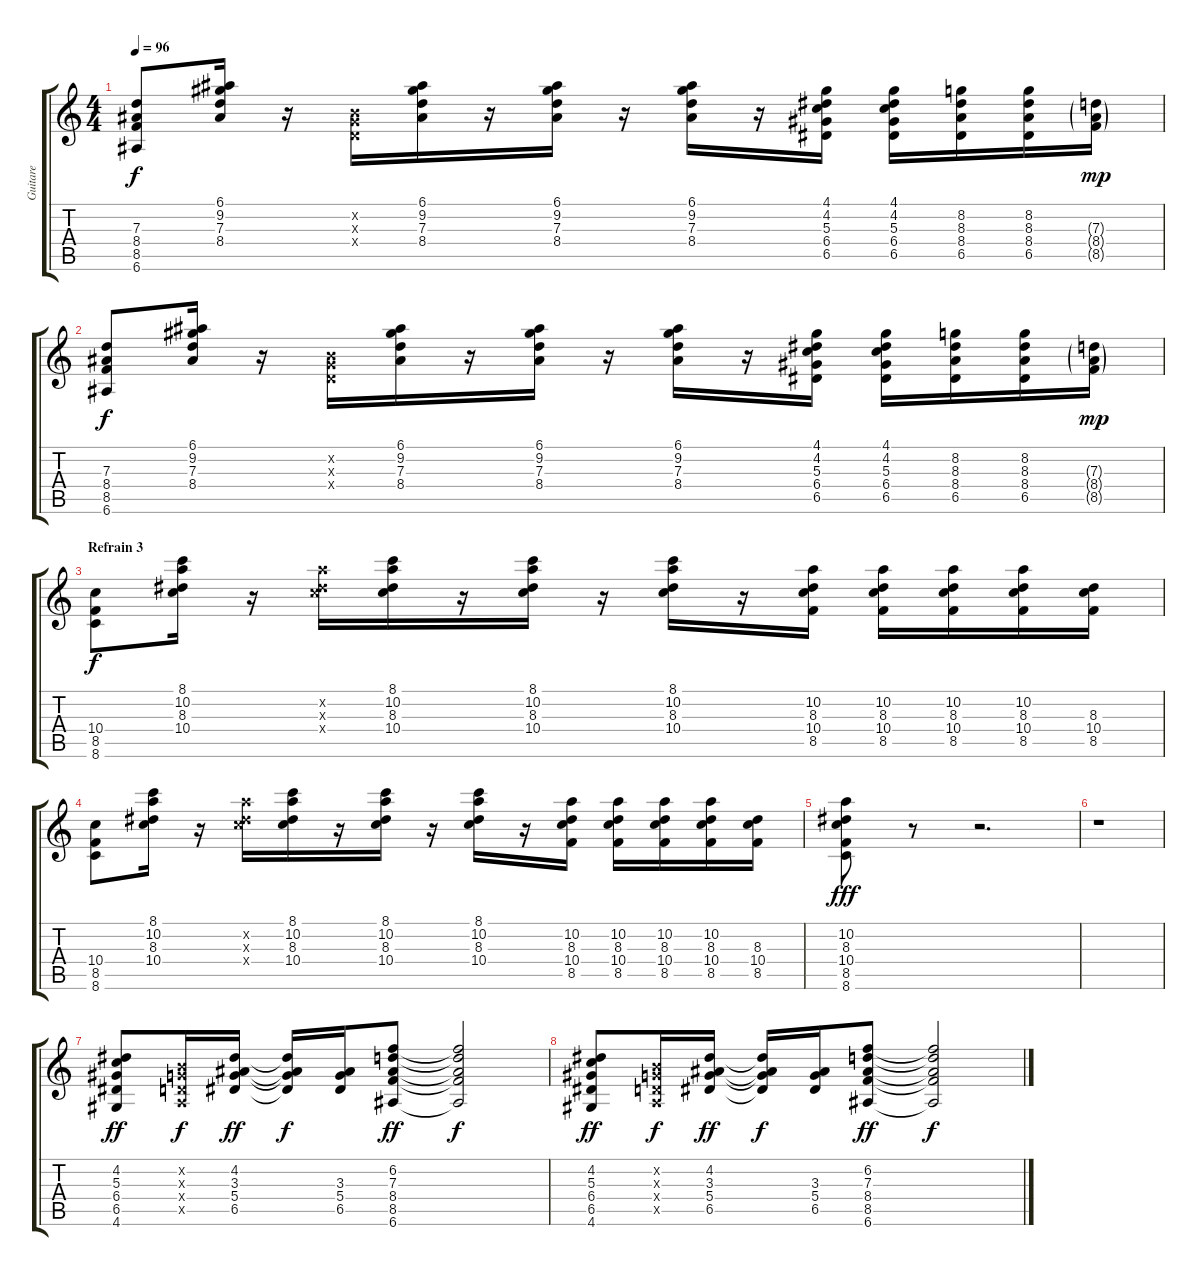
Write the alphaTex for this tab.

\track ("Guitare" "Guitare") {instrument electricguitarmuted}
\staff {score tabs}
\tuning (E4 B3 G3 D3 A2 E2) {hide}
\ts (4 4)
\tempo 96
\clef g2
\ks c
(7.3 8.4 8.5 6.6).8{dy f} (6.1 9.2 7.3 8.4).16 r.16 (0.2{x} 0.3{x} 0.4{x}).16 (6.1 9.2 7.3 8.4).16 r.16 (6.1 9.2 7.3 8.4).16 r.16 (6.1 9.2 7.3 8.4).16 r.16 (4.1 4.2 5.3 6.4 6.5).16 (4.1 4.2 5.3 6.4 6.5).16 (8.2 8.3 8.4 6.5).16 (8.2 8.3 8.4 6.5).16 (7.3{g} 8.4{g} 8.5{g}).16{dy mp} |
(7.3 8.4 8.5 6.6).8{dy f} (6.1 9.2 7.3 8.4).16 r.16 (0.2{x} 0.3{x} 0.4{x}).16 (6.1 9.2 7.3 8.4).16 r.16 (6.1 9.2 7.3 8.4).16 r.16 (6.1 9.2 7.3 8.4).16 r.16 (4.1 4.2 5.3 6.4 6.5).16 (4.1 4.2 5.3 6.4 6.5).16 (8.2 8.3 8.4 6.5).16 (8.2 8.3 8.4 6.5).16 (7.3{g} 8.4{g} 8.5{g}).16{dy mp} |
\section ("" "Refrain 3")
(10.4 8.5 8.6).8{dy f} (8.1 10.2 8.3 10.4).16 r.16 (10.2{x} 8.3{x} 10.4{x}).16 (8.1 10.2 8.3 10.4).16 r.16 (8.1 10.2 8.3 10.4).16 r.16 (8.1 10.2 8.3 10.4).16 r.16 (10.2 8.3 10.4 8.5).16 (10.2 8.3 10.4 8.5).16 (10.2 8.3 10.4 8.5).16 (10.2 8.3 10.4 8.5).16 (8.3 10.4 8.5).16 |
(10.4 8.5 8.6).8 (8.1 10.2 8.3 10.4).16 r.16 (10.2{x} 8.3{x} 10.4{x}).16 (8.1 10.2 8.3 10.4).16 r.16 (8.1 10.2 8.3 10.4).16 r.16 (8.1 10.2 8.3 10.4).16 r.16 (10.2 8.3 10.4 8.5).16 (10.2 8.3 10.4 8.5).16 (10.2 8.3 10.4 8.5).16 (10.2 8.3 10.4 8.5).16 (8.3 10.4 8.5).16 |
(10.2 8.3 10.4 8.5 8.6).8{dy fff} r.8 r.2{d} |
r.1 |
(4.2 5.3 6.4 6.5 4.6).8{dy ff} (0.2{x} 0.3{x} 0.4{x} 0.5{x}).16{dy f} (4.2 3.3 5.4 6.5).16{dy ff} (4.2{t} 3.3{t} 5.4{t} 6.5{t}).16{dy f} (3.3 5.4 6.5).16 (6.2 7.3 8.4 8.5 6.6).8{dy ff} (6.2{t} 7.3{t} 8.4{t} 8.5{t} 6.6{t}).2{dy f} |
(4.2 5.3 6.4 6.5 4.6).8{dy ff} (0.2{x} 0.3{x} 0.4{x} 0.5{x}).16{dy f} (4.2 3.3 5.4 6.5).16{dy ff} (4.2{t} 3.3{t} 5.4{t} 6.5{t}).16{dy f} (3.3 5.4 6.5).16 (6.2 7.3 8.4 8.5 6.6).8{dy ff} (6.2{t} 7.3{t} 8.4{t} 8.5{t} 6.6{t}).2{dy f}
